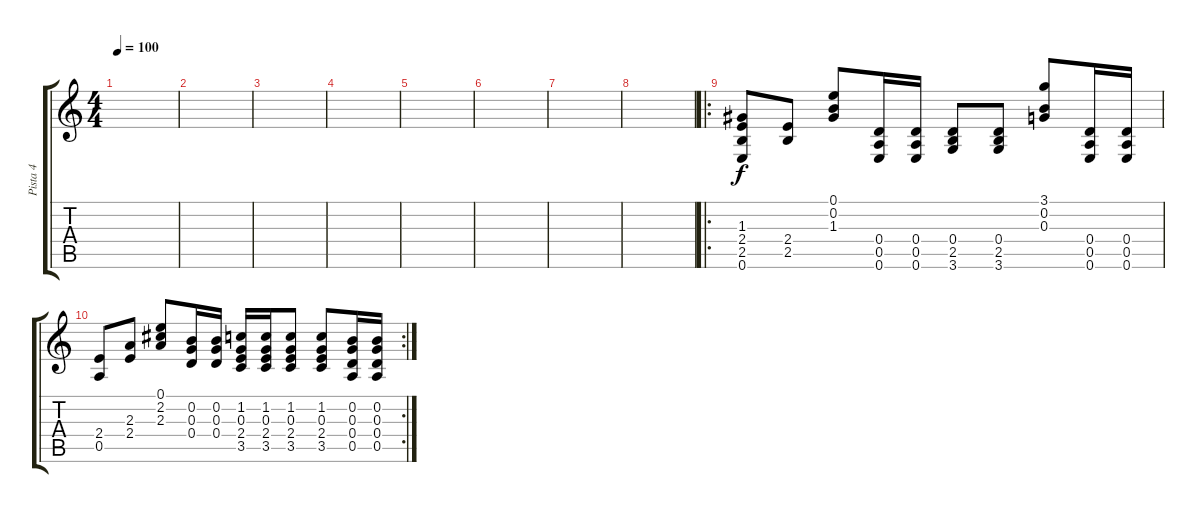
\track ("Pista 4" "Pista 4") {instrument electricguitarclean}
\staff {score tabs}
\tuning (E4 B3 G3 D3 A2 E2) {hide}
\ts (4 4)
\tempo 100
\clef g2
\ks c
|
|
|
|
|
|
|
|
\ro
(1.3 2.4 2.5 0.6).8 (2.4 2.5).8 (0.1 0.2 1.3).8 (0.4 0.5 0.6).16 (0.4 0.5 0.6).16 (0.4 2.5 3.6).8 (0.4 2.5 3.6).8 (3.1 0.2 0.3).8 (0.4 0.5 0.6).16 (0.4 0.5 0.6).16 |
\rc 2
(2.4 0.5).8 (2.3 2.4).8 (0.1 2.2 2.3).8 (0.2 0.3 0.4).16 (0.2 0.3 0.4).16 (1.2 0.3 2.4 3.5).16 (1.2 0.3 2.4 3.5).16 (1.2 0.3 2.4 3.5).8 (1.2 0.3 2.4 3.5).8 (0.2 0.3 0.4 0.5).16 (0.2 0.3 0.4 0.5).16
